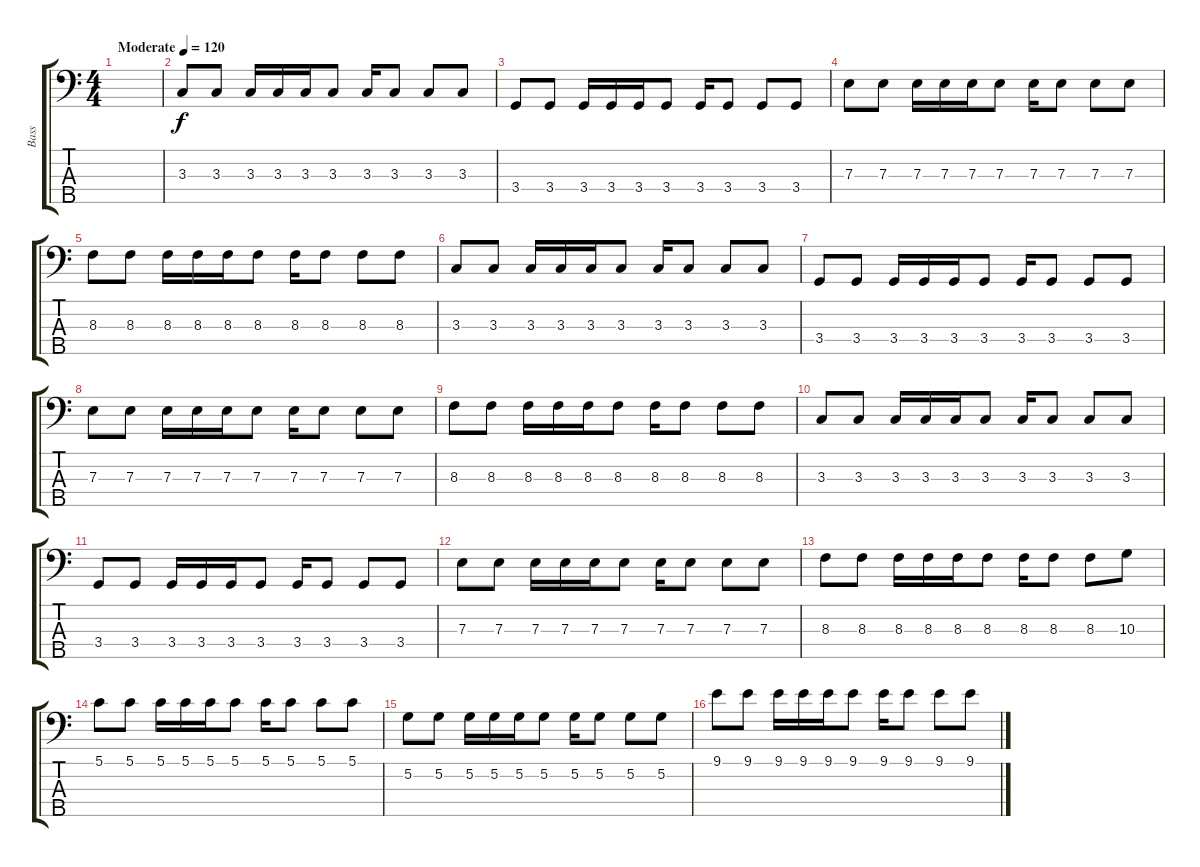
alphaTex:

\track ("Bass" "Bass") {instrument electricbassfinger}
\staff {score tabs}
\tuning (G2 D2 A1 E1 B0) {hide}
\ts (4 4)
\tempo (120 "Moderate")
\clef f4
\ks c
|
3.3.8 3.3.8 3.3.16 3.3.16 3.3.16 3.3.8 3.3.16 3.3.8 3.3.8 3.3.8 |
3.4.8 3.4.8 3.4.16 3.4.16 3.4.16 3.4.8 3.4.16 3.4.8 3.4.8 3.4.8 |
7.3.8 7.3.8 7.3.16 7.3.16 7.3.16 7.3.8 7.3.16 7.3.8 7.3.8 7.3.8 |
8.3.8 8.3.8 8.3.16 8.3.16 8.3.16 8.3.8 8.3.16 8.3.8 8.3.8 8.3.8 |
3.3.8 3.3.8 3.3.16 3.3.16 3.3.16 3.3.8 3.3.16 3.3.8 3.3.8 3.3.8 |
3.4.8 3.4.8 3.4.16 3.4.16 3.4.16 3.4.8 3.4.16 3.4.8 3.4.8 3.4.8 |
7.3.8 7.3.8 7.3.16 7.3.16 7.3.16 7.3.8 7.3.16 7.3.8 7.3.8 7.3.8 |
8.3.8 8.3.8 8.3.16 8.3.16 8.3.16 8.3.8 8.3.16 8.3.8 8.3.8 8.3.8 |
3.3.8 3.3.8 3.3.16 3.3.16 3.3.16 3.3.8 3.3.16 3.3.8 3.3.8 3.3.8 |
3.4.8 3.4.8 3.4.16 3.4.16 3.4.16 3.4.8 3.4.16 3.4.8 3.4.8 3.4.8 |
7.3.8 7.3.8 7.3.16 7.3.16 7.3.16 7.3.8 7.3.16 7.3.8 7.3.8 7.3.8 |
8.3.8 8.3.8 8.3.16 8.3.16 8.3.16 8.3.8 8.3.16 8.3.8 8.3.8 10.3.8 |
5.1.8 5.1.8 5.1.16 5.1.16 5.1.16 5.1.8 5.1.16 5.1.8 5.1.8 5.1.8 |
5.2.8 5.2.8 5.2.16 5.2.16 5.2.16 5.2.8 5.2.16 5.2.8 5.2.8 5.2.8 |
9.1.8 9.1.8 9.1.16 9.1.16 9.1.16 9.1.8 9.1.16 9.1.8 9.1.8 9.1.8
